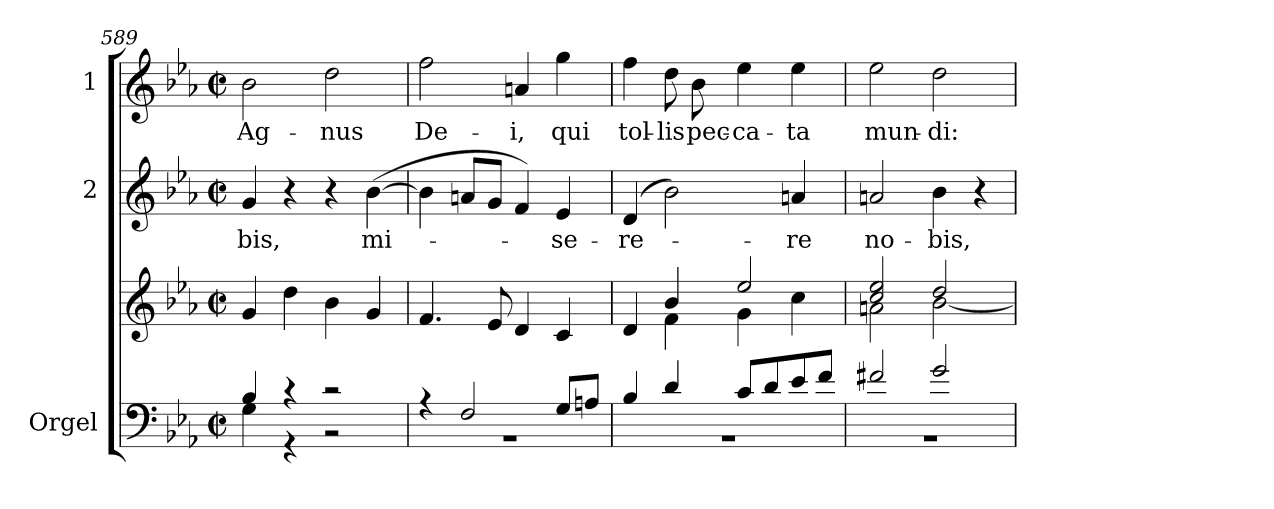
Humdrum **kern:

**kern	**kern	**kern	**text	**kern	**text
*part3	*part3	*part2	*part2	*part1	*part1
*staff4	*staff3	*staff2	*staff2	*staff1	*staff1
*I"Orgel	*	*I"2	*	*I"1	*
*I'Org.	*	*	*	*	*
*clefF4	*clefG2	*clefG2	*	*clefG2	*
*k[b-e-a-]	*k[b-e-a-]	*k[b-e-a-]	*	*k[b-e-a-]	*
*E-:	*E-:	*E-:	*	*E-:	*
*M2/2	*M2/2	*M2/2	*	*M2/2	*
*met(c|)	*met(c|)	*met(c|)	*	*met(c|)	*
=589	=589	=589	=589	=589	=589
*^	*	*	*	*	*
!	!	!	!	!LO:LY:b	!	!LO:LY:b
4B-/	4G\	4g/	4g/	-bis,	2b-\	Ag-
4r	4r	4dd\	4r	.	.	.
!	!	!	!	!	!	!LO:LY:b
2r	2r	4b-\	4r	.	2dd\	-nus
!	!	!	!	!LO:LY:b	!	!
.	.	4g/	(>[4b-\	mi-	.	.
!!LO:PB:g=z
=590	=590	=590	=590	=590	=590	=590
!	!	!	!	!	!	!LO:LY:b
4rA	1rBB	4.f/	4b-\]	.	2ff\	De-
2F/	.	.	8an/L	.	.	.
.	.	8e-/	8g/J	.	.	.
!	!	!	!	!	!	!LO:LY:b
.	.	4d/	4f/)	.	4an/	-i,
!	!	!	!	!LO:LY:b	!	!LO:LY:b
8G/L	.	4c/	4e-/	-se-	4gg\	qui
8An/J	.	.	.	.	.	.
=591	=591	=591	=591	=591	=591	=591
*	*	*^	*	*	*	*
!	!	!	!	!	!LO:LY:b	!	!LO:LY:b
4B-/	1rBB	4d/	4ryy	(4d/	-re-	4ff\	tol-
!	!	!	!	!	!	!	!LO:LY:b
4d/	.	4b-/	4f\	2b-\)	.	8dd\	-lis
!	!	!	!	!	!	!	!LO:LY:b
.	.	.	.	.	.	8b-\	pec-
!	!	!	!	!	!	!	!LO:LY:b
8c/L	.	2ee-/	4g\	.	.	4ee-\	-ca-
8d/	.	.	.	.	.	.	.
!	!	!	!	!	!LO:LY:b	!	!LO:LY:b
8e-/	.	.	4cc\	4an/	-re	4ee-\	-ta
8f/J	.	.	.	.	.	.	.
=592	=592	=592	=592	=592	=592	=592	=592
!	!	!	!	!	!LO:LY:b	!	!LO:LY:b
2f#X/	1rBB	2cc/ 2ee-/	2an\	2an/	no-	2ee-\	mun-
!	!	!	!	!	!LO:LY:b	!	!LO:LY:b
2g/	.	2dd/	[<2b-\	4b-\	-bis,	2dd\	-di:
.	.	.	.	4r	.	.	.
*v	*v	*	*	*	*	*	*
*	*v	*v	*	*	*	*
=	=	=	=	=	=
*-	*-	*-	*-	*-	*-
